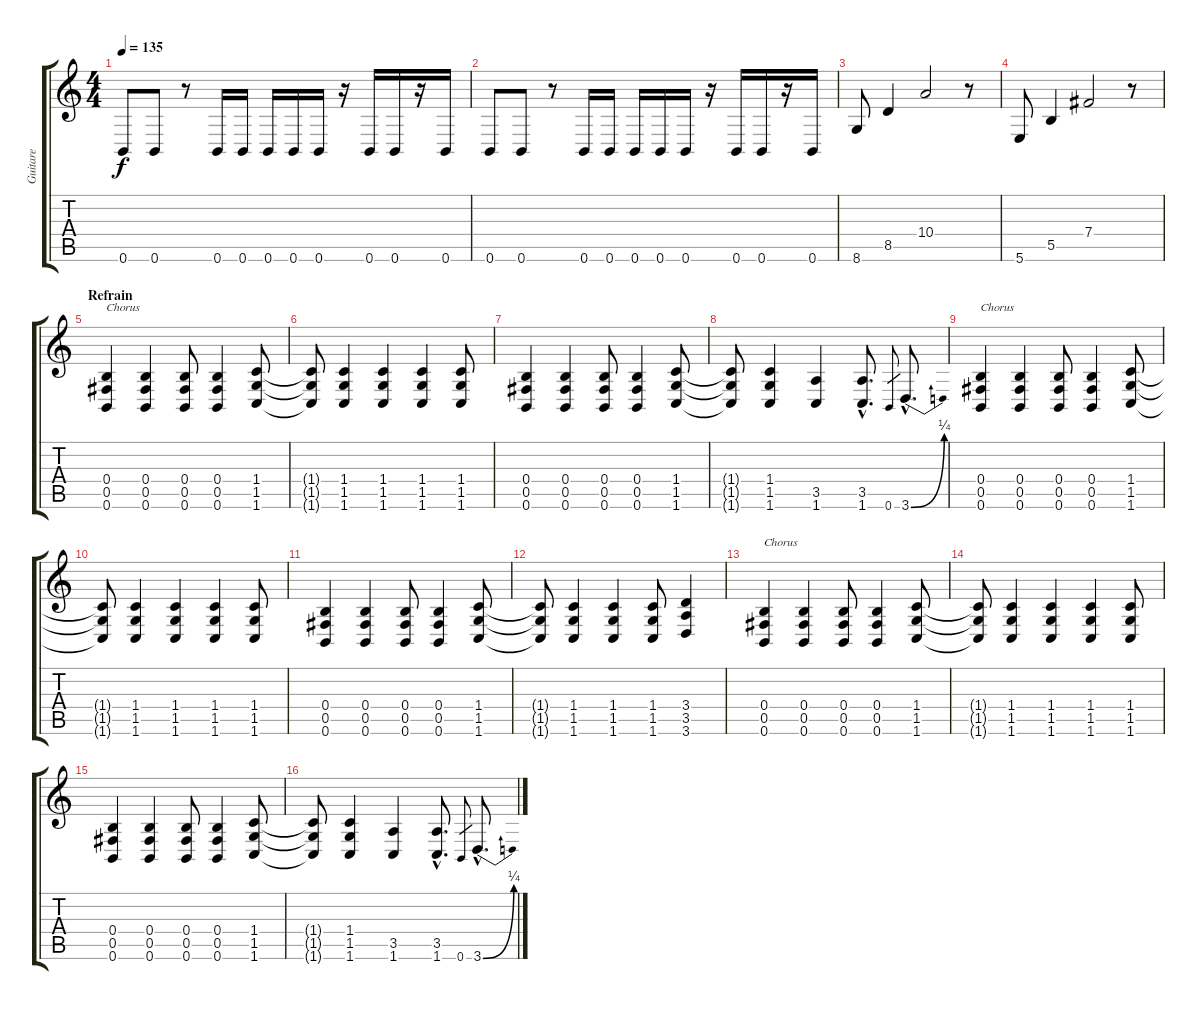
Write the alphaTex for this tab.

\track ("Guitare" "Guitare") {instrument distortionguitar}
\staff {score tabs}
\tuning (Db4 Ab3 E3 B2 Gb2 B1) {hide}
\ts (4 4)
\tempo 135
\clef g2
\ks c
0.6.8{dy f} 0.6.8 r.8 0.6.16 0.6.16 0.6.16 0.6.16 0.6.16 r.16 0.6.16 0.6.16 r.16 0.6.16 |
0.6.8 0.6.8 r.8 0.6.16 0.6.16 0.6.16 0.6.16 0.6.16 r.16 0.6.16 0.6.16 r.16 0.6.16 |
8.6.8 8.5.4 10.4.2 r.8 |
5.6.8 5.5.4 7.4.2 r.8 |
\section ("" "Refrain")
(0.4 0.5 0.6).4{txt "Chorus"} (0.4 0.5 0.6).4 (0.4 0.5 0.6).8 (0.4 0.5 0.6).4 (1.4 1.5 1.6).8 |
(1.4{t} 1.5{t} 1.6{t}).8 (1.4 1.5 1.6).4 (1.4 1.5 1.6).4 (1.4 1.5 1.6).4 (1.4 1.5 1.6).8 |
(0.4 0.5 0.6).4 (0.4 0.5 0.6).4 (0.4 0.5 0.6).8 (0.4 0.5 0.6).4 (1.4 1.5 1.6).8 |
(1.4{t} 1.5{t} 1.6{t}).8 (1.4 1.5 1.6).4 (3.5 1.6).4 (3.5{hac} 1.6{hac}).8{d} 0.6.8{gr} 3.6{be (bend 0 0 60 1) hac}.8{d} |
(0.4 0.5 0.6).4{txt "Chorus"} (0.4 0.5 0.6).4 (0.4 0.5 0.6).8 (0.4 0.5 0.6).4 (1.4 1.5 1.6).8 |
(1.4{t} 1.5{t} 1.6{t}).8 (1.4 1.5 1.6).4 (1.4 1.5 1.6).4 (1.4 1.5 1.6).4 (1.4 1.5 1.6).8 |
(0.4 0.5 0.6).4 (0.4 0.5 0.6).4 (0.4 0.5 0.6).8 (0.4 0.5 0.6).4 (1.4 1.5 1.6).8 |
(1.4{t} 1.5{t} 1.6{t}).8 (1.4 1.5 1.6).4 (1.4 1.5 1.6).4 (1.4 1.5 1.6).8 (3.4 3.5 3.6).4 |
(0.4 0.5 0.6).4{txt "Chorus"} (0.4 0.5 0.6).4 (0.4 0.5 0.6).8 (0.4 0.5 0.6).4 (1.4 1.5 1.6).8 |
(1.4{t} 1.5{t} 1.6{t}).8 (1.4 1.5 1.6).4 (1.4 1.5 1.6).4 (1.4 1.5 1.6).4 (1.4 1.5 1.6).8 |
(0.4 0.5 0.6).4 (0.4 0.5 0.6).4 (0.4 0.5 0.6).8 (0.4 0.5 0.6).4 (1.4 1.5 1.6).8 |
(1.4{t} 1.5{t} 1.6{t}).8 (1.4 1.5 1.6).4 (3.5 1.6).4 (3.5{hac} 1.6{hac}).8{d} 0.6.8{gr} 3.6{be (bend 0 0 60 1) hac}.8{d}
